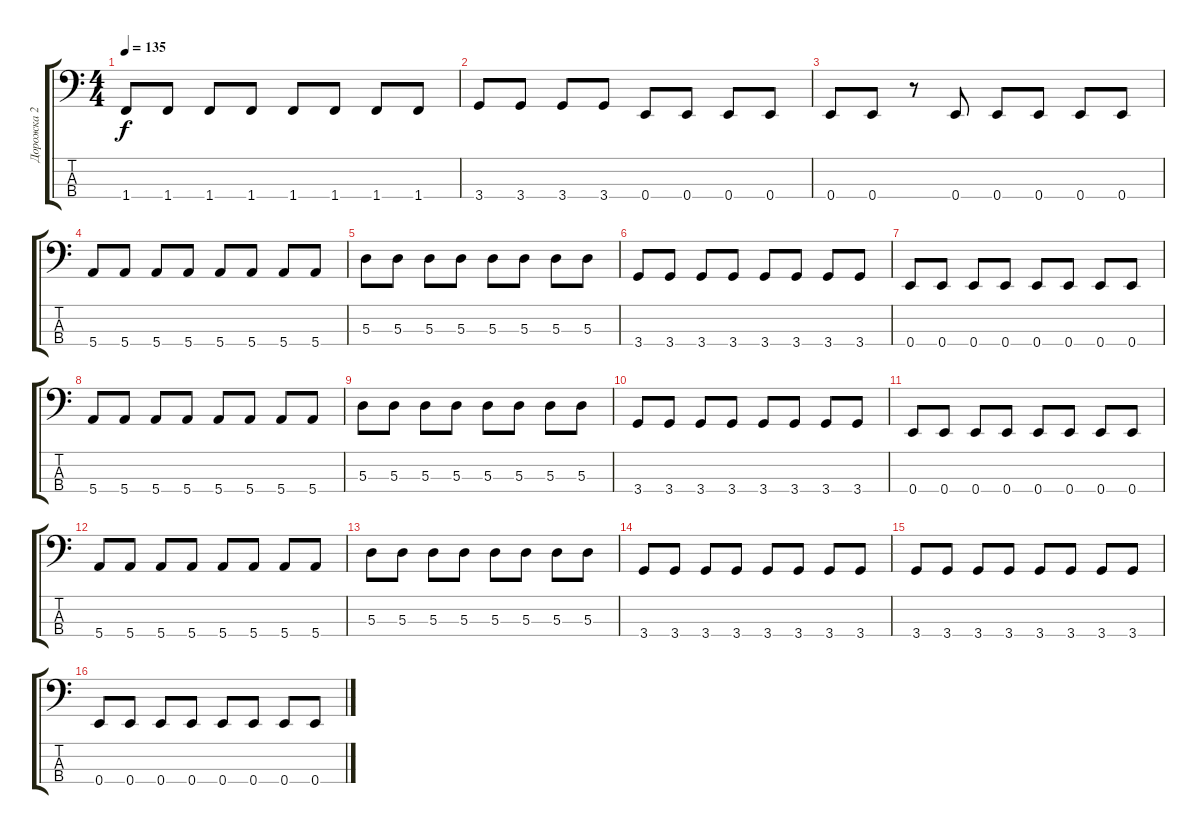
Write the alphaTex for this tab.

\track ("Дорожка 2" "Дорожка 2") {instrument electricbassfinger}
\staff {score tabs}
\tuning (G2 D2 A1 E1) {hide}
\ts (4 4)
\tempo 135
\clef f4
\ks c
1.4.8{dy f} 1.4.8 1.4.8 1.4.8 1.4.8 1.4.8 1.4.8 1.4.8 |
3.4.8 3.4.8 3.4.8 3.4.8 0.4.8 0.4.8 0.4.8 0.4.8 |
0.4.8 0.4.8 r.8 0.4.8 0.4.8 0.4.8 0.4.8 0.4.8 |
5.4.8 5.4.8 5.4.8 5.4.8 5.4.8 5.4.8 5.4.8 5.4.8 |
5.3.8 5.3.8 5.3.8 5.3.8 5.3.8 5.3.8 5.3.8 5.3.8 |
3.4.8 3.4.8 3.4.8 3.4.8 3.4.8 3.4.8 3.4.8 3.4.8 |
0.4.8 0.4.8 0.4.8 0.4.8 0.4.8 0.4.8 0.4.8 0.4.8 |
5.4.8 5.4.8 5.4.8 5.4.8 5.4.8 5.4.8 5.4.8 5.4.8 |
5.3.8 5.3.8 5.3.8 5.3.8 5.3.8 5.3.8 5.3.8 5.3.8 |
3.4.8 3.4.8 3.4.8 3.4.8 3.4.8 3.4.8 3.4.8 3.4.8 |
0.4.8 0.4.8 0.4.8 0.4.8 0.4.8 0.4.8 0.4.8 0.4.8 |
5.4.8 5.4.8 5.4.8 5.4.8 5.4.8 5.4.8 5.4.8 5.4.8 |
5.3.8 5.3.8 5.3.8 5.3.8 5.3.8 5.3.8 5.3.8 5.3.8 |
3.4.8 3.4.8 3.4.8 3.4.8 3.4.8 3.4.8 3.4.8 3.4.8 |
3.4.8 3.4.8 3.4.8 3.4.8 3.4.8 3.4.8 3.4.8 3.4.8 |
0.4.8 0.4.8 0.4.8 0.4.8 0.4.8 0.4.8 0.4.8 0.4.8
